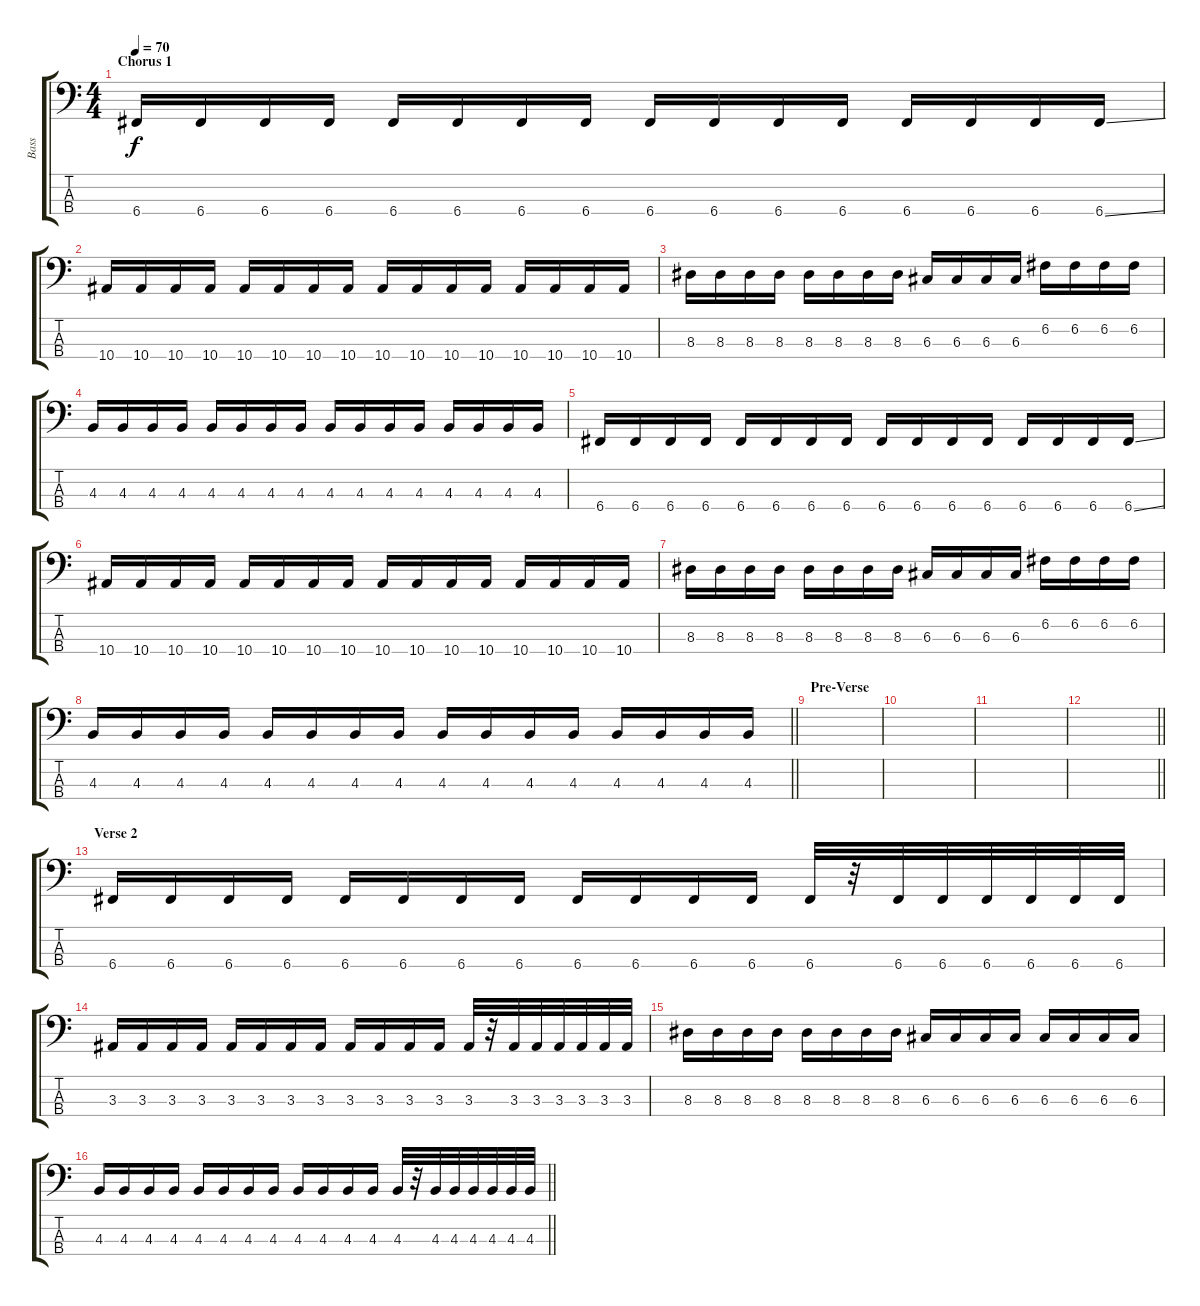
\track ("Bass" "Bass") {instrument electricbassfinger}
\staff {score tabs}
\tuning (F2 C2 G1 C1) {hide}
\ts (4 4)
\section ("" "Chorus 1")
\tempo 70
\clef f4
\ks c
6.4.16{dy f} 6.4.16 6.4.16 6.4.16 6.4.16 6.4.16 6.4.16 6.4.16 6.4.16 6.4.16 6.4.16 6.4.16 6.4.16 6.4.16 6.4.16 6.4{ss}.16 |
10.4.16 10.4.16 10.4.16 10.4.16 10.4.16 10.4.16 10.4.16 10.4.16 10.4.16 10.4.16 10.4.16 10.4.16 10.4.16 10.4.16 10.4.16 10.4.16 |
8.3.16 8.3.16 8.3.16 8.3.16 8.3.16 8.3.16 8.3.16 8.3.16 6.3.16 6.3.16 6.3.16 6.3.16 6.2.16 6.2.16 6.2.16 6.2.16 |
4.3.16 4.3.16 4.3.16 4.3.16 4.3.16 4.3.16 4.3.16 4.3.16 4.3.16 4.3.16 4.3.16 4.3.16 4.3.16 4.3.16 4.3.16 4.3.16 |
6.4.16 6.4.16 6.4.16 6.4.16 6.4.16 6.4.16 6.4.16 6.4.16 6.4.16 6.4.16 6.4.16 6.4.16 6.4.16 6.4.16 6.4.16 6.4{ss}.16 |
10.4.16 10.4.16 10.4.16 10.4.16 10.4.16 10.4.16 10.4.16 10.4.16 10.4.16 10.4.16 10.4.16 10.4.16 10.4.16 10.4.16 10.4.16 10.4.16 |
8.3.16 8.3.16 8.3.16 8.3.16 8.3.16 8.3.16 8.3.16 8.3.16 6.3.16 6.3.16 6.3.16 6.3.16 6.2.16 6.2.16 6.2.16 6.2.16 |
\barLineRight lightlight
4.3.16 4.3.16 4.3.16 4.3.16 4.3.16 4.3.16 4.3.16 4.3.16 4.3.16 4.3.16 4.3.16 4.3.16 4.3.16 4.3.16 4.3.16 4.3.16 |
\section ("" "Pre-Verse")
|
|
|
\barLineRight lightlight
|
\section ("" "Verse 2")
6.4.16 6.4.16 6.4.16 6.4.16 6.4.16 6.4.16 6.4.16 6.4.16 6.4.16 6.4.16 6.4.16 6.4.16 6.4.32 r.32 6.4.32 6.4.32 6.4.32 6.4.32 6.4.32 6.4.32 |
3.3.16 3.3.16 3.3.16 3.3.16 3.3.16 3.3.16 3.3.16 3.3.16 3.3.16 3.3.16 3.3.16 3.3.16 3.3.32 r.32 3.3.32 3.3.32 3.3.32 3.3.32 3.3.32 3.3.32 |
8.3.16 8.3.16 8.3.16 8.3.16 8.3.16 8.3.16 8.3.16 8.3.16 6.3.16 6.3.16 6.3.16 6.3.16 6.3.16 6.3.16 6.3.16 6.3.16 |
\barLineRight lightlight
4.3.16 4.3.16 4.3.16 4.3.16 4.3.16 4.3.16 4.3.16 4.3.16 4.3.16 4.3.16 4.3.16 4.3.16 4.3.32 r.32 4.3.32 4.3.32 4.3.32 4.3.32 4.3.32 4.3.32
